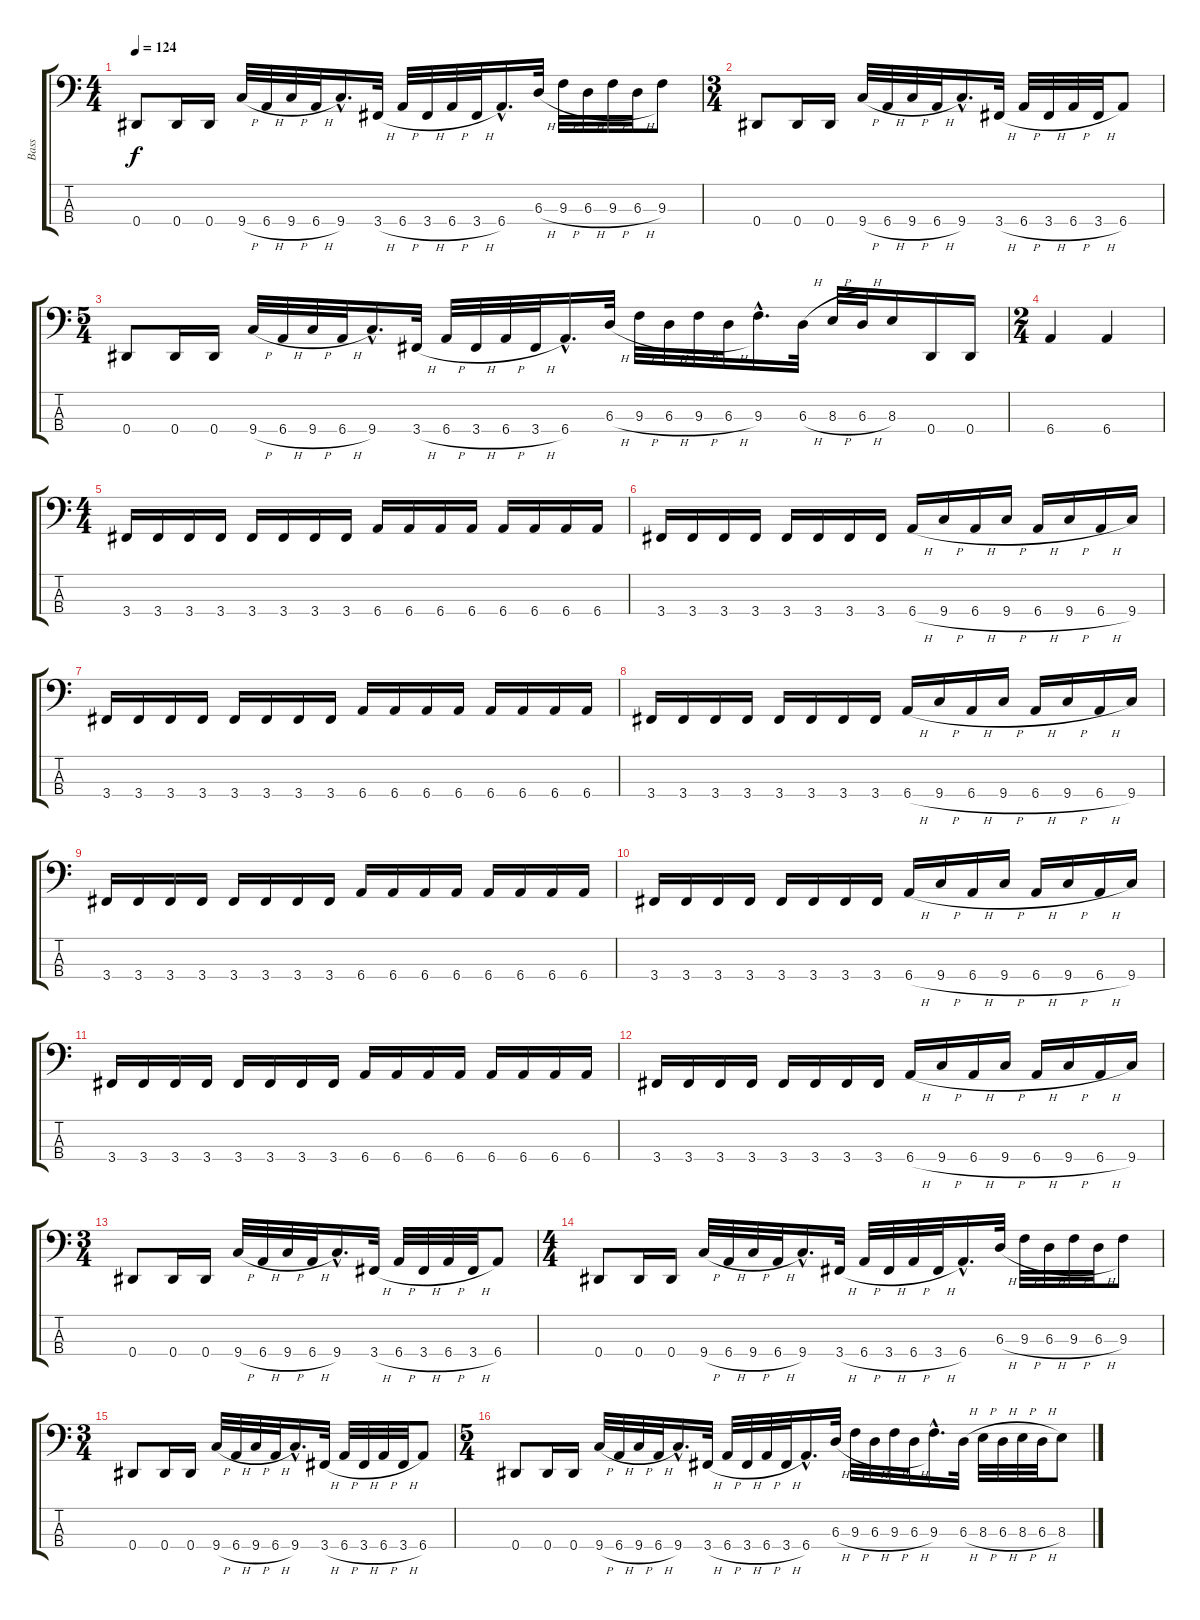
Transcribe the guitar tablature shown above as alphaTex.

\track ("Bass" "Bass") {instrument electricbassfinger}
\staff {score tabs}
\tuning (Gb2 Db2 Ab1 Eb1) {hide}
\ts (4 4)
\tempo 124
\clef f4
\ks c
0.4.8{dy f} 0.4.16 0.4.16 9.4{h}.32 6.4{h}.32 9.4{h}.32 6.4{h}.32 9.4{hac}.16{d} 3.4{h}.32 6.4{h}.32 3.4{h}.32 6.4{h}.32 3.4{h}.32 6.4{hac}.16{d} 6.3{h}.32 9.3{h}.32 6.3{h}.32 9.3{h}.32 6.3{h}.32 9.3.8 |
\ts (3 4)
0.4.8 0.4.16 0.4.16 9.4{h}.32 6.4{h}.32 9.4{h}.32 6.4{h}.32 9.4{hac}.16{d} 3.4{h}.32 6.4{h}.32 3.4{h}.32 6.4{h}.32 3.4{h}.32 6.4.8 |
\ts (5 4)
0.4.8 0.4.16 0.4.16 9.4{h}.32 6.4{h}.32 9.4{h}.32 6.4{h}.32 9.4{hac}.16{d} 3.4{h}.32 6.4{h}.32 3.4{h}.32 6.4{h}.32 3.4{h}.32 6.4{hac}.16{d} 6.3{h}.32 9.3{h}.32 6.3{h}.32 9.3{h}.32 6.3{h}.32 9.3{hac}.16{d} 6.3{h}.32 8.3{h}.32 6.3{h}.32 8.3.16 0.4.16 0.4.16 |
\ts (2 4)
6.4.4 6.4.4 |
\ts (4 4)
3.4.16 3.4.16 3.4.16 3.4.16 3.4.16 3.4.16 3.4.16 3.4.16 6.4.16 6.4.16 6.4.16 6.4.16 6.4.16 6.4.16 6.4.16 6.4.16 |
3.4.16 3.4.16 3.4.16 3.4.16 3.4.16 3.4.16 3.4.16 3.4.16 6.4{h}.16 9.4{h}.16 6.4{h}.16 9.4{h}.16 6.4{h}.16 9.4{h}.16 6.4{h}.16 9.4.16 |
3.4.16 3.4.16 3.4.16 3.4.16 3.4.16 3.4.16 3.4.16 3.4.16 6.4.16 6.4.16 6.4.16 6.4.16 6.4.16 6.4.16 6.4.16 6.4.16 |
3.4.16 3.4.16 3.4.16 3.4.16 3.4.16 3.4.16 3.4.16 3.4.16 6.4{h}.16 9.4{h}.16 6.4{h}.16 9.4{h}.16 6.4{h}.16 9.4{h}.16 6.4{h}.16 9.4.16 |
3.4.16 3.4.16 3.4.16 3.4.16 3.4.16 3.4.16 3.4.16 3.4.16 6.4.16 6.4.16 6.4.16 6.4.16 6.4.16 6.4.16 6.4.16 6.4.16 |
3.4.16 3.4.16 3.4.16 3.4.16 3.4.16 3.4.16 3.4.16 3.4.16 6.4{h}.16 9.4{h}.16 6.4{h}.16 9.4{h}.16 6.4{h}.16 9.4{h}.16 6.4{h}.16 9.4.16 |
3.4.16 3.4.16 3.4.16 3.4.16 3.4.16 3.4.16 3.4.16 3.4.16 6.4.16 6.4.16 6.4.16 6.4.16 6.4.16 6.4.16 6.4.16 6.4.16 |
3.4.16 3.4.16 3.4.16 3.4.16 3.4.16 3.4.16 3.4.16 3.4.16 6.4{h}.16 9.4{h}.16 6.4{h}.16 9.4{h}.16 6.4{h}.16 9.4{h}.16 6.4{h}.16 9.4.16 |
\ts (3 4)
0.4.8 0.4.16 0.4.16 9.4{h}.32 6.4{h}.32 9.4{h}.32 6.4{h}.32 9.4{hac}.16{d} 3.4{h}.32 6.4{h}.32 3.4{h}.32 6.4{h}.32 3.4{h}.32 6.4.8 |
\ts (4 4)
0.4.8 0.4.16 0.4.16 9.4{h}.32 6.4{h}.32 9.4{h}.32 6.4{h}.32 9.4{hac}.16{d} 3.4{h}.32 6.4{h}.32 3.4{h}.32 6.4{h}.32 3.4{h}.32 6.4{hac}.16{d} 6.3{h}.32 9.3{h}.32 6.3{h}.32 9.3{h}.32 6.3{h}.32 9.3.8 |
\ts (3 4)
0.4.8 0.4.16 0.4.16 9.4{h}.32 6.4{h}.32 9.4{h}.32 6.4{h}.32 9.4{hac}.16{d} 3.4{h}.32 6.4{h}.32 3.4{h}.32 6.4{h}.32 3.4{h}.32 6.4.8 |
\ts (5 4)
0.4.8 0.4.16 0.4.16 9.4{h}.32 6.4{h}.32 9.4{h}.32 6.4{h}.32 9.4{hac}.16{d} 3.4{h}.32 6.4{h}.32 3.4{h}.32 6.4{h}.32 3.4{h}.32 6.4{hac}.16{d} 6.3{h}.32 9.3{h}.32 6.3{h}.32 9.3{h}.32 6.3{h}.32 9.3{hac}.16{d} 6.3{h}.32 8.3{h}.32 6.3{h}.32 8.3{h}.32 6.3{h}.32 8.3.8
